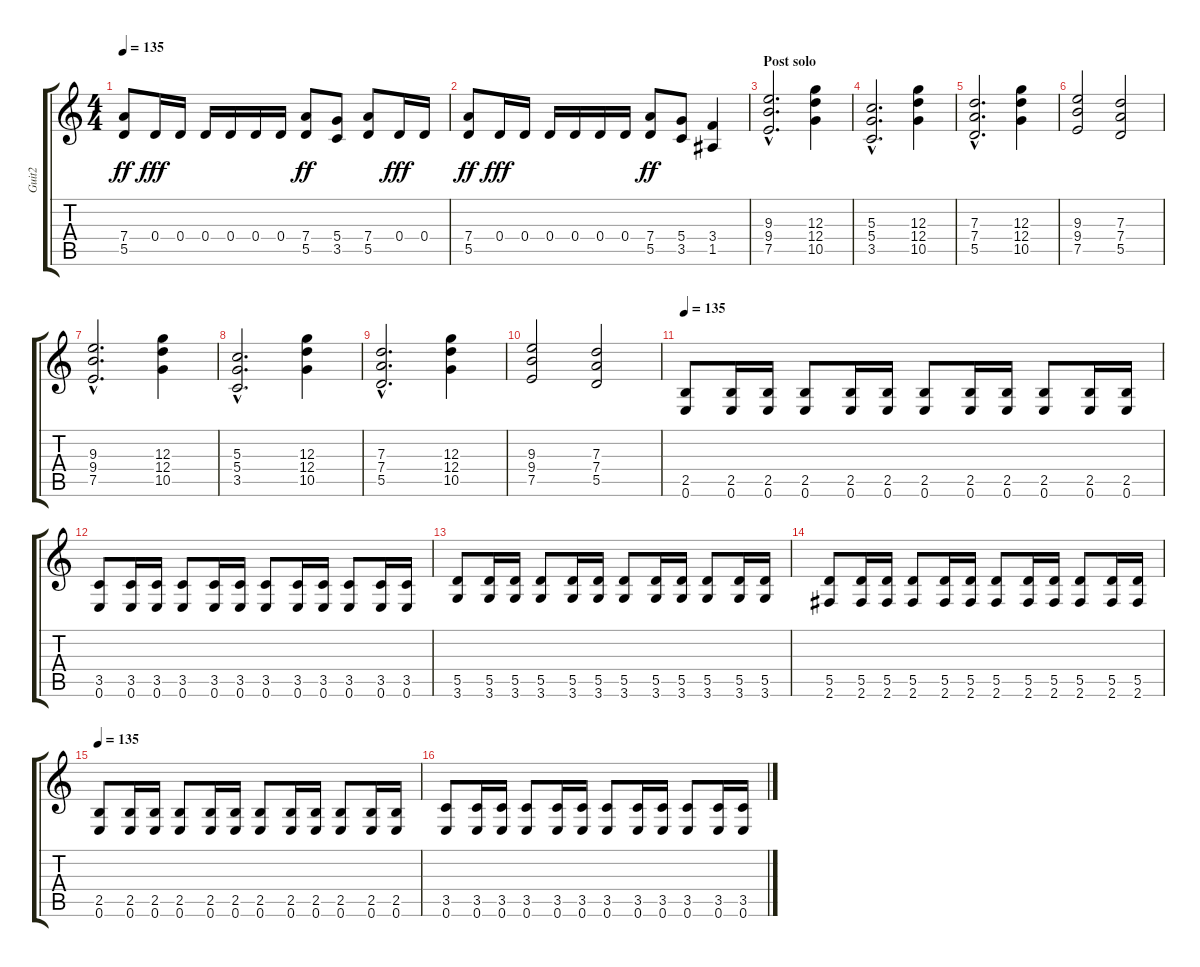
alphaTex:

\track ("Guit2" "Guit2") {instrument overdrivenguitar}
\staff {score tabs}
\tuning (E4 B3 G3 D3 A2 E2) {hide}
\ts (4 4)
\tempo 135
\clef g2
\ks c
(7.4 5.5).8{dy ff} 0.4.16{dy fff} 0.4.16 0.4.16 0.4.16 0.4.16 0.4.16 (7.4 5.5).8{dy ff} (5.4 3.5).8 (7.4 5.5).8 0.4.16{dy fff} 0.4.16 |
(7.4 5.5).8{dy ff} 0.4.16{dy fff} 0.4.16 0.4.16 0.4.16 0.4.16 0.4.16 (7.4 5.5).8{dy ff} (5.4 3.5).8 (3.4 1.5).4 |
\section ("" "Post solo")
(9.3{hac} 9.4{hac} 7.5{hac}).2{d} (12.3 12.4 10.5).4 |
(5.3{hac} 5.4{hac} 3.5{hac}).2{d} (12.3 12.4 10.5).4 |
(7.3{hac} 7.4{hac} 5.5{hac}).2{d} (12.3 12.4 10.5).4 |
(9.3 9.4 7.5).2 (7.3 7.4 5.5).2 |
(9.3{hac} 9.4{hac} 7.5{hac}).2{d} (12.3 12.4 10.5).4 |
(5.3{hac} 5.4{hac} 3.5{hac}).2{d} (12.3 12.4 10.5).4 |
(7.3{hac} 7.4{hac} 5.5{hac}).2{d} (12.3 12.4 10.5).4 |
(9.3 9.4 7.5).2 (7.3 7.4 5.5).2 |
\tempo 135
(2.5 0.6).8 (2.5 0.6).16 (2.5 0.6).16 (2.5 0.6).8 (2.5 0.6).16 (2.5 0.6).16 (2.5 0.6).8 (2.5 0.6).16 (2.5 0.6).16 (2.5 0.6).8 (2.5 0.6).16 (2.5 0.6).16 |
(3.5 0.6).8 (3.5 0.6).16 (3.5 0.6).16 (3.5 0.6).8 (3.5 0.6).16 (3.5 0.6).16 (3.5 0.6).8 (3.5 0.6).16 (3.5 0.6).16 (3.5 0.6).8 (3.5 0.6).16 (3.5 0.6).16 |
(5.5 3.6).8 (5.5 3.6).16 (5.5 3.6).16 (5.5 3.6).8 (5.5 3.6).16 (5.5 3.6).16 (5.5 3.6).8 (5.5 3.6).16 (5.5 3.6).16 (5.5 3.6).8 (5.5 3.6).16 (5.5 3.6).16 |
(5.5 2.6).8 (5.5 2.6).16 (5.5 2.6).16 (5.5 2.6).8 (5.5 2.6).16 (5.5 2.6).16 (5.5 2.6).8 (5.5 2.6).16 (5.5 2.6).16 (5.5 2.6).8 (5.5 2.6).16 (5.5 2.6).16 |
\tempo 135
(2.5 0.6).8 (2.5 0.6).16 (2.5 0.6).16 (2.5 0.6).8 (2.5 0.6).16 (2.5 0.6).16 (2.5 0.6).8 (2.5 0.6).16 (2.5 0.6).16 (2.5 0.6).8 (2.5 0.6).16 (2.5 0.6).16 |
(3.5 0.6).8 (3.5 0.6).16 (3.5 0.6).16 (3.5 0.6).8 (3.5 0.6).16 (3.5 0.6).16 (3.5 0.6).8 (3.5 0.6).16 (3.5 0.6).16 (3.5 0.6).8 (3.5 0.6).16 (3.5 0.6).16
